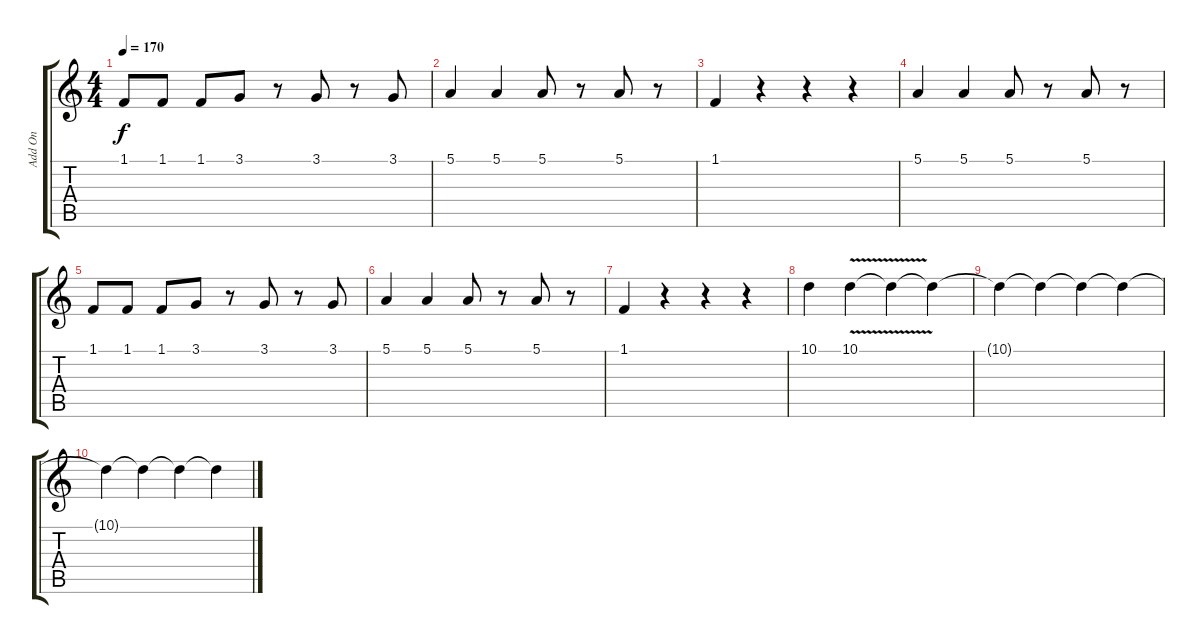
\track ("Add On" "Add On") {instrument pizzicatostrings}
\staff {score tabs}
\tuning (E4 B3 G3 D3 A2 E2) {hide}
\ts (4 4)
\tempo 170
\clef g2
\ks c
1.1.8{dy f} 1.1.8 1.1.8 3.1.8 r.8 3.1.8 r.8 3.1.8 |
5.1.4 5.1.4 5.1.8 r.8 5.1.8 r.8 |
1.1.4 r.4 r.4 r.4 |
5.1.4 5.1.4 5.1.8 r.8 5.1.8 r.8 |
1.1.8 1.1.8 1.1.8 3.1.8 r.8 3.1.8 r.8 3.1.8 |
5.1.4 5.1.4 5.1.8 r.8 5.1.8 r.8 |
1.1.4 r.4 r.4 r.4 |
10.1.4 10.1{v}.4 10.1{t}.4 10.1{t}.4 |
10.1{t}.4 10.1{t}.4 10.1{t}.4 10.1{t}.4 |
10.1{t}.4 10.1{t}.4 10.1{t}.4 10.1{t}.4
